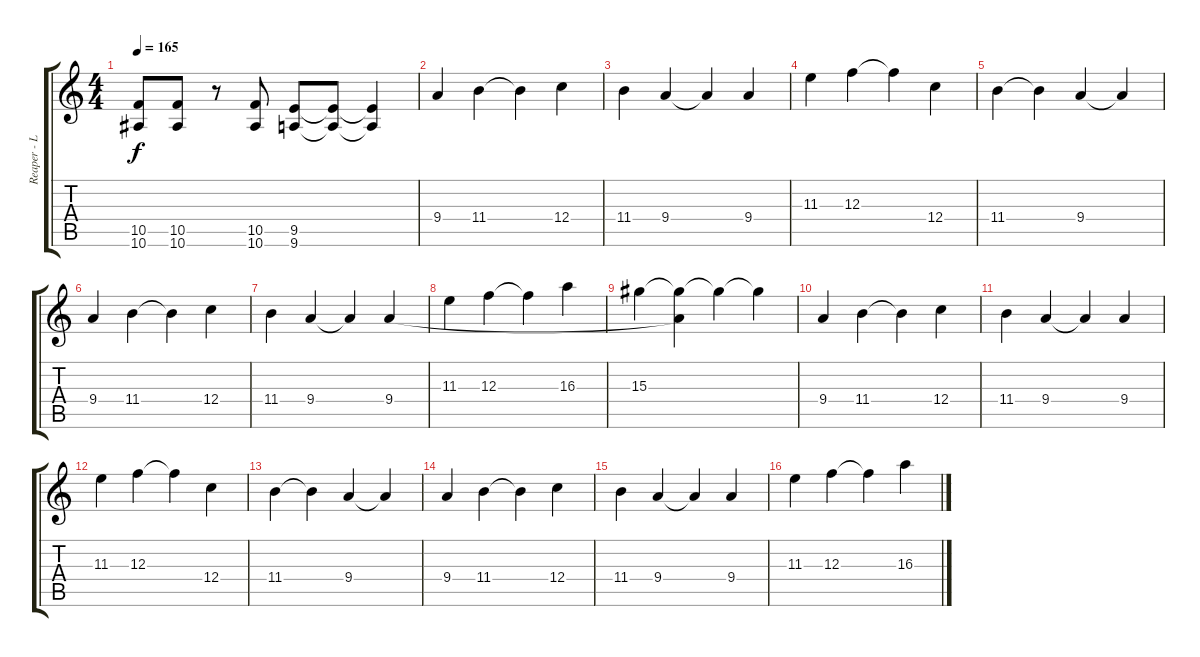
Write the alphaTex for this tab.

\track ("Reaper - Left" "Reaper - L") {instrument overdrivenguitar}
\staff {score tabs}
\tuning (D4 A3 F3 C3 G2 C2) {hide}
\ts (4 4)
\tempo 165
\clef g2
\ks c
(10.5 10.6).8{dy f instrument overdrivenguitar} (10.5 10.6).8 r.8 (10.5 10.6).8 (9.5 9.6).8 (9.5{t} 9.6{t}).8 (9.5{t} 9.6{t}).4 |
9.4.4 11.4.4 11.4{t}.4 12.4.4 |
11.4.4 9.4.4 9.4{t}.4 9.4.4 |
11.3.4 12.3.4 12.3{t}.4 12.4.4 |
11.4.4 11.4{t}.4 9.4.4 9.4{t}.4 |
9.4.4 11.4.4 11.4{t}.4 12.4.4 |
11.4.4 9.4.4 9.4{t}.4 9.4.4 |
11.3.4 12.3.4 12.3{t}.4 16.3.4 |
15.3.4 (15.3{t} 9.4{t}).4 15.3{t}.4 15.3{t}.4 |
9.4.4 11.4.4 11.4{t}.4 12.4.4 |
11.4.4 9.4.4 9.4{t}.4 9.4.4 |
11.3.4 12.3.4 12.3{t}.4 12.4.4 |
11.4.4 11.4{t}.4 9.4.4 9.4{t}.4 |
9.4.4 11.4.4 11.4{t}.4 12.4.4 |
11.4.4 9.4.4 9.4{t}.4 9.4.4 |
11.3.4 12.3.4 12.3{t}.4 16.3.4
